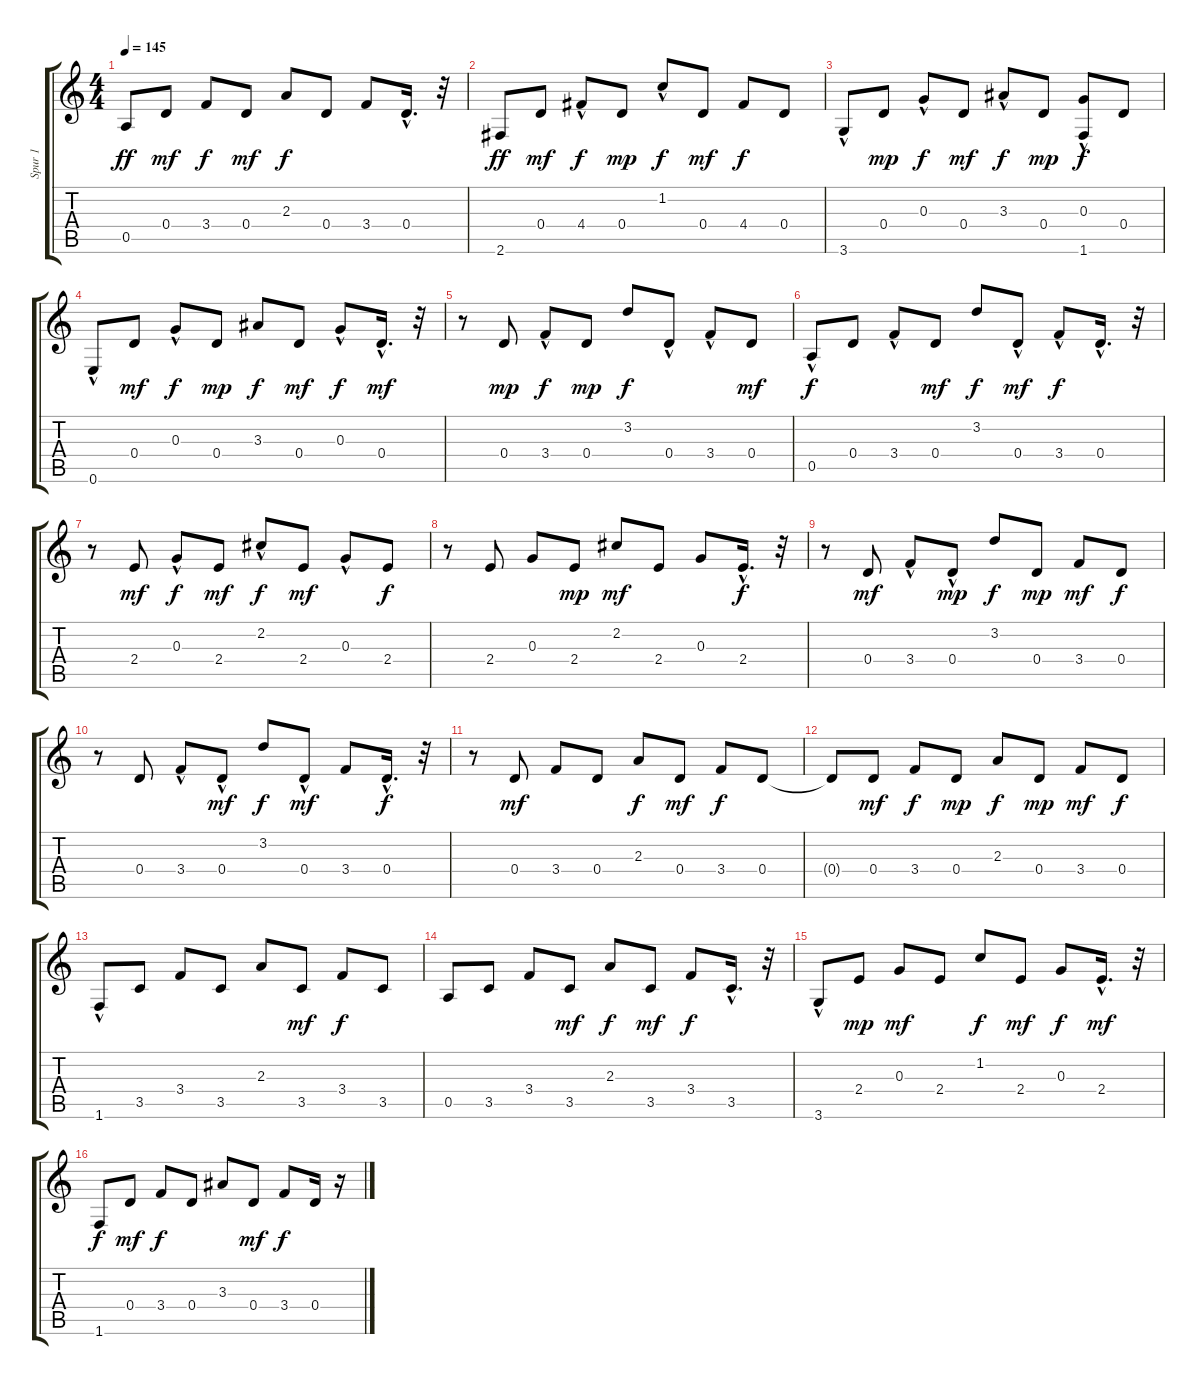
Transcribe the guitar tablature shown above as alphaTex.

\track ("Spur 1" "Spur 1") {instrument acousticguitarsteel}
\staff {score tabs}
\tuning (E4 B3 G3 D3 A2 E2) {hide}
\ts (4 4)
\tempo 145
\clef g2
\ks c
0.5.8{dy ff} 0.4.8{dy mf} 3.4.8{dy f} 0.4.8{dy mf} 2.3.8{dy f} 0.4.8 3.4.8 0.4{hac}.16{d} r.32 |
2.6.8{dy ff} 0.4.8{dy mf} 4.4{hac}.8{dy f} 0.4.8{dy mp} 1.2{hac}.8{dy f} 0.4.8{dy mf} 4.4.8{dy f} 0.4.8 |
3.6{hac}.8 0.4.8{dy mp} 0.3{hac}.8{dy f} 0.4.8{dy mf} 3.3{hac}.8{dy f} 0.4.8{dy mp} (0.3{hac} 1.6).8{dy f} 0.4.8 |
0.6{hac}.8 0.4.8{dy mf} 0.3{hac}.8{dy f} 0.4.8{dy mp} 3.3.8{dy f} 0.4.8{dy mf} 0.3{hac}.8{dy f} 0.4{hac}.16{d dy mf} r.32 |
r.8 0.4.8{dy mp} 3.4{hac}.8{dy f} 0.4.8{dy mp} 3.2.8{dy f} 0.4{hac}.8 3.4{hac}.8 0.4.8{dy mf} |
0.5{hac}.8{dy f} 0.4.8 3.4{hac}.8 0.4.8{dy mf} 3.2.8{dy f} 0.4{hac}.8{dy mf} 3.4{hac}.8{dy f} 0.4{hac}.16{d} r.32 |
r.8 2.4.8{dy mf} 0.3{hac}.8{dy f} 2.4.8{dy mf} 2.2{hac}.8{dy f} 2.4.8{dy mf} 0.3{hac}.8 2.4.8{dy f} |
r.8 2.4.8 0.3.8 2.4.8{dy mp} 2.2.8{dy mf} 2.4.8 0.3.8 2.4{hac}.16{d dy f} r.32 |
r.8 0.4.8{dy mf} 3.4{hac}.8 0.4{hac}.8{dy mp} 3.2.8{dy f} 0.4.8{dy mp} 3.4.8{dy mf} 0.4.8{dy f} |
r.8 0.4.8 3.4{hac}.8 0.4{hac}.8{dy mf} 3.2.8{dy f} 0.4{hac}.8{dy mf} 3.4.8 0.4{hac}.16{d dy f} r.32 |
r.8 0.4.8{dy mf} 3.4.8 0.4.8 2.3.8{dy f} 0.4.8{dy mf} 3.4.8{dy f} 0.4.8 |
0.4{t}.8 0.4.8{dy mf} 3.4.8{dy f} 0.4.8{dy mp} 2.3.8{dy f} 0.4.8{dy mp} 3.4.8{dy mf} 0.4.8{dy f} |
1.6{hac}.8 3.5.8 3.4.8 3.5.8 2.3.8 3.5.8{dy mf} 3.4.8{dy f} 3.5.8 |
0.5.8 3.5.8 3.4.8 3.5.8{dy mf} 2.3.8{dy f} 3.5.8{dy mf} 3.4.8{dy f} 3.5{hac}.16{d} r.32 |
3.6{hac}.8 2.4.8{dy mp} 0.3.8{dy mf} 2.4.8 1.2.8{dy f} 2.4.8{dy mf} 0.3.8{dy f} 2.4{hac}.16{d dy mf} r.32 |
1.6.8{dy f} 0.4.8{dy mf} 3.4.8{dy f} 0.4.8 3.3.8 0.4.8{dy mf} 3.4.8{dy f} 0.4.16 r.16
